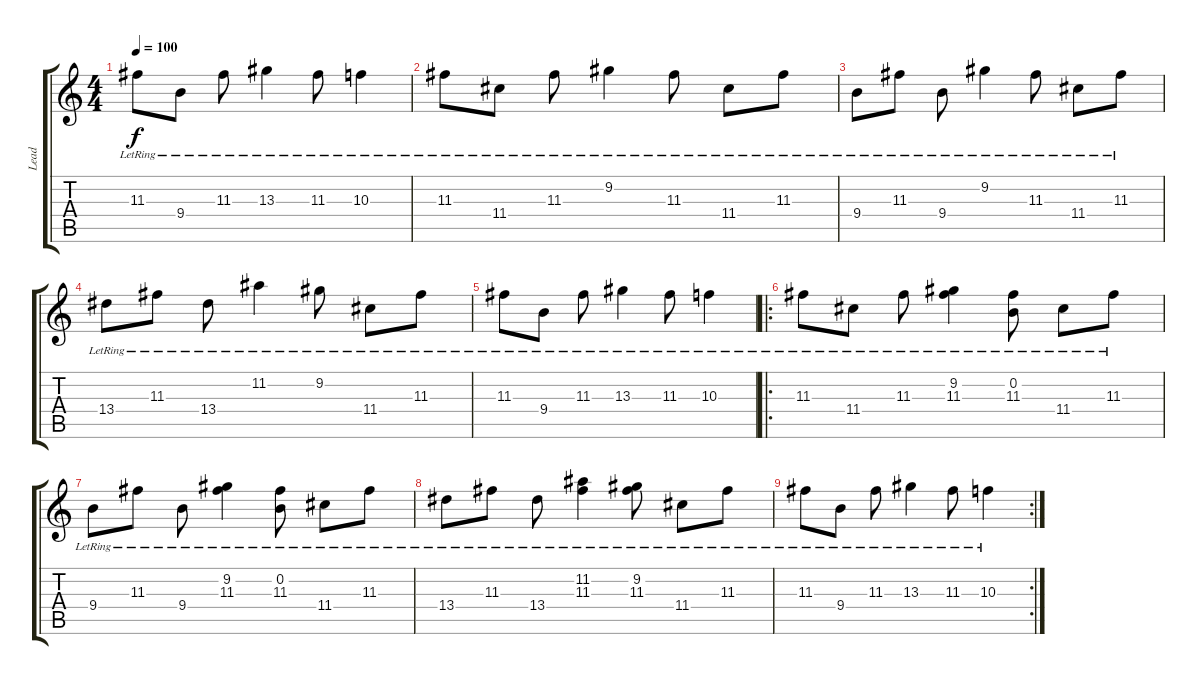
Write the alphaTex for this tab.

\track ("Lead" "Lead") {instrument acousticguitarsteel}
\staff {score tabs}
\tuning (E4 B3 G3 D3 A2 D2) {hide}
\ts (4 4)
\tempo 100
\clef g2
\ks c
11.3{lr}.8{dy f} 9.4{lr}.8 11.3{lr}.8 13.3{lr}.4 11.3{lr}.8 10.3{lr}.4 |
11.3{lr}.8 11.4{lr}.8 11.3{lr}.8 9.2{lr}.4 11.3{lr}.8 11.4{lr}.8 11.3{lr}.8 |
9.4{lr}.8 11.3{lr}.8 9.4{lr}.8 9.2{lr}.4 11.3{lr}.8 11.4{lr}.8 11.3{lr}.8 |
13.4{lr}.8 11.3{lr}.8 13.4{lr}.8 11.2{lr}.4 9.2{lr}.8 11.4{lr}.8 11.3{lr}.8 |
11.3{lr}.8 9.4{lr}.8 11.3{lr}.8 13.3{lr}.4 11.3{lr}.8 10.3{lr}.4 |
\ro
11.3{lr}.8 11.4{lr}.8 11.3{lr}.8 (9.2{lr} 11.3{lr}).4 (0.2{lr} 11.3{lr}).8 11.4{lr}.8 11.3{lr}.8 |
9.4{lr}.8 11.3{lr}.8 9.4{lr}.8 (9.2{lr} 11.3{lr}).4 (0.2{lr} 11.3{lr}).8 11.4{lr}.8 11.3{lr}.8 |
13.4{lr}.8 11.3{lr}.8 13.4{lr}.8 (11.2{lr} 11.3{lr}).4 (9.2{lr} 11.3{lr}).8 11.4{lr}.8 11.3{lr}.8 |
\rc 2
11.3{lr}.8 9.4{lr}.8 11.3{lr}.8 13.3{lr}.4 11.3{lr}.8 10.3{lr}.4
